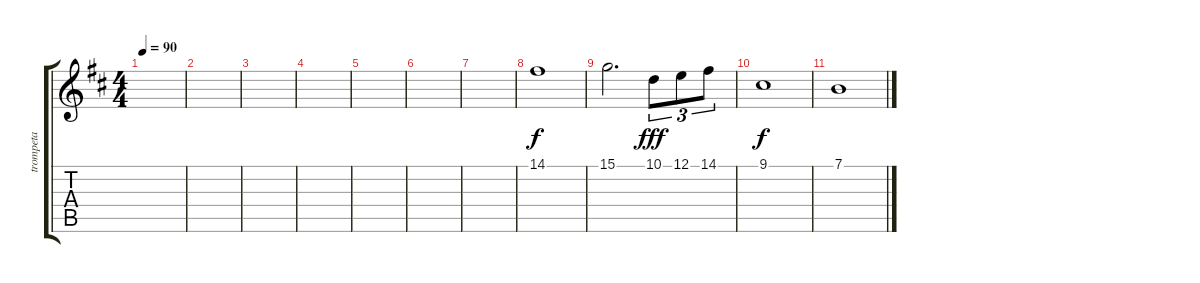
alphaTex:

\track ("trompeta" "trompeta") {instrument trumpet}
\staff {score tabs}
\tuning (E4 B3 G3 D3 A2 E2) {hide}
\ts (4 4)
\tempo 90
\clef g2
\ks bminor
|
|
|
|
|
|
|
14.1.1{volume 12} |
15.1.2{d dy f} 10.1.8{tu (3 2) dy fff} 12.1.8{tu (3 2)} 14.1.8{tu (3 2)} |
9.1.1{dy f volume 10} |
7.1.1{volume 12}
